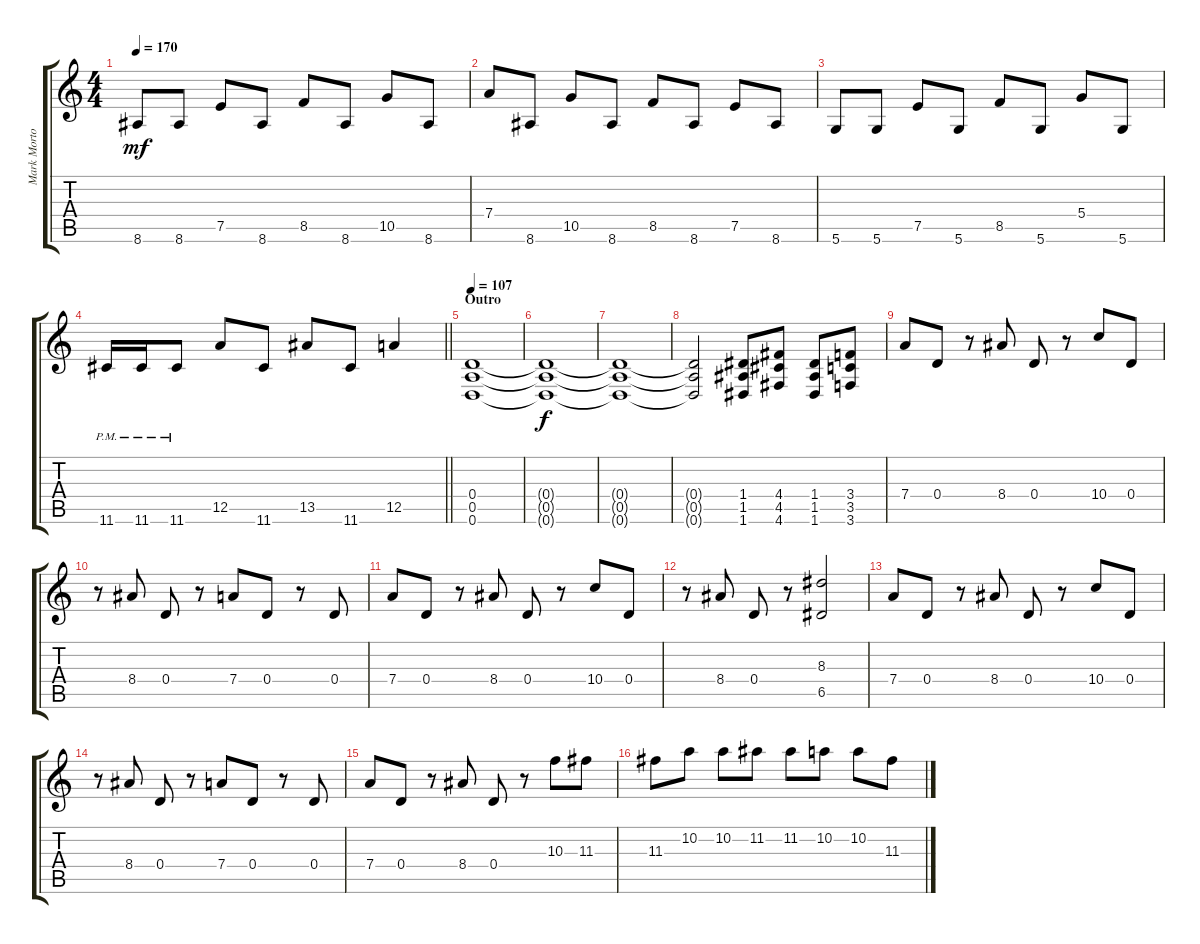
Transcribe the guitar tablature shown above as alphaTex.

\track ("Mark Morton" "Mark Morto") {instrument distortionguitar}
\staff {score tabs}
\tuning (E4 B3 G3 D3 A2 D2) {hide}
\ts (4 4)
\tempo 170
\clef g2
\ks c
8.6.8{dy mf} 8.6.8 7.5.8 8.6.8 8.5.8 8.6.8 10.5.8 8.6.8 |
7.4.8 8.6.8 10.5.8 8.6.8 8.5.8 8.6.8 7.5.8 8.6.8 |
5.6.8 5.6.8 7.5.8 5.6.8 8.5.8 5.6.8 5.4.8 5.6.8 |
\barLineRight lightlight
11.6{pm}.16 11.6{pm}.16 11.6{pm}.8 12.5.8 11.6.8 13.5.8 11.6.8 12.5.4 |
\section ("" "Outro")
\tempo 107
(0.4 0.5 0.6).1 |
(0.4{t} 0.5{t} 0.6{t}).1{dy f} |
(0.4{t} 0.5{t} 0.6{t}).1 |
(0.4{t} 0.5{t} 0.6{t}).2 (1.4 1.5 1.6).8 (4.4 4.5 4.6).8 (1.4 1.5 1.6).8 (3.4 3.5 3.6).8 |
7.4.8 0.4.8 r.8 8.4.8 0.4.8 r.8 10.4.8 0.4.8 |
r.8 8.4.8 0.4.8 r.8 7.4.8 0.4.8 r.8 0.4.8 |
7.4.8 0.4.8 r.8 8.4.8 0.4.8 r.8 10.4.8 0.4.8 |
r.8 8.4.8 0.4.8 r.8 (8.3 6.5).2 |
7.4.8 0.4.8 r.8 8.4.8 0.4.8 r.8 10.4.8 0.4.8 |
r.8 8.4.8 0.4.8 r.8 7.4.8 0.4.8 r.8 0.4.8 |
7.4.8 0.4.8 r.8 8.4.8 0.4.8 r.8 10.3.8 11.3.8 |
11.3.8 10.2.8 10.2.8 11.2.8 11.2.8 10.2.8 10.2.8 11.3.8
